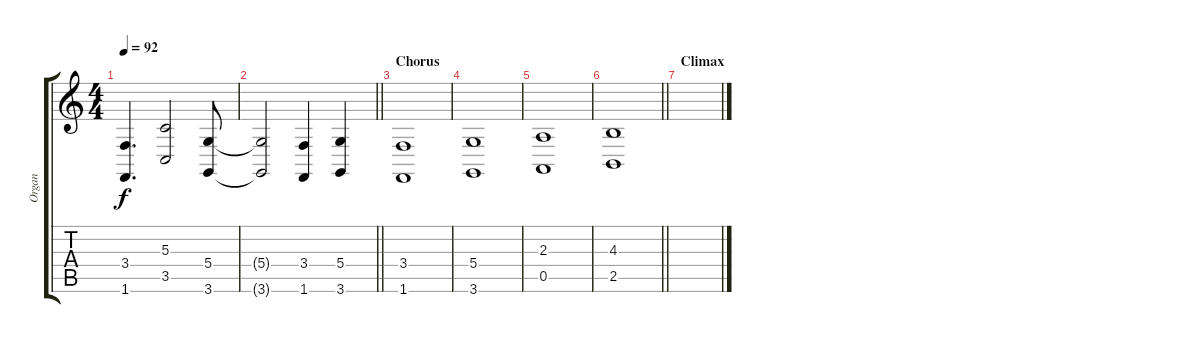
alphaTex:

\track ("Organ" "Organ") {instrument synthstrings1}
\staff {score tabs}
\tuning (E4 B3 G3 D3 A2 E2) {hide}
\ts (4 4)
\tempo 92
\clef g2
\ks c
(3.4 1.6).4{d dy f} (5.3 3.5).2 (5.4 3.6).8 |
\barLineRight lightlight
(5.4{t} 3.6{t}).2 (3.4 1.6).4 (5.4 3.6).4 |
\section ("" "Chorus")
(3.4 1.6).1 |
(5.4 3.6).1 |
(2.3 0.5).1 |
\barLineRight lightlight
(4.3 2.5).1 |
\section ("" "Climax")
